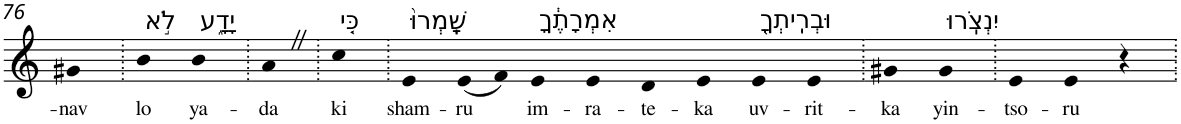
**kern	**text
*part1	*part1
*staff1	*staff1
*I"Piano	*
*I'Pno	*
!!LO:PB:g=z
*clefG2	*
*k[]	*
=76	=76
!	!LO:LY:b
4g#X	-nav
=77.	=77.
!LO:TX:a:t=לֹ֣א	!
!	!LO:LY:b
4b	lo
!LO:TX:a:t=יָדָ֑ע	!
!	!LO:LY:b
4b	ya-
=78.	=78.
!	!LO:LY:b
4aZ	-da
=79.	=79.
!LO:TX:a:t=כִּ֤י	!
!	!LO:LY:b
4cc	ki
=80.	=80.
!LO:TX:a:t=שָֽׁמְרוּ֙	!
!	!LO:LY:b
4e	sham-
!	!LO:LY:b
(8e	-ru
8f)	.
!LO:TX:a:t=אִמְרָתֶ֔ךָ	!
!	!LO:LY:b
4e	im-
!	!LO:LY:b
4e	-ra-
!	!LO:LY:b
4d	-te-
!	!LO:LY:b
4e	-ka
!LO:TX:a:t=וּבְרִֽיתְךָ֖	!
!	!LO:LY:b
4e	uv-
!	!LO:LY:b
4e	-rit-
=81.	=81.
!	!LO:LY:b
4g#X	-ka
!LO:TX:a:t=יִנְצֹֽרוּ	!
!	!LO:LY:b
4g#	yin-
=82.	=82.
!	!LO:LY:b
4e	-tso-
!	!LO:LY:b
4e	-ru
4r	.
=.	=.
*-	*-
